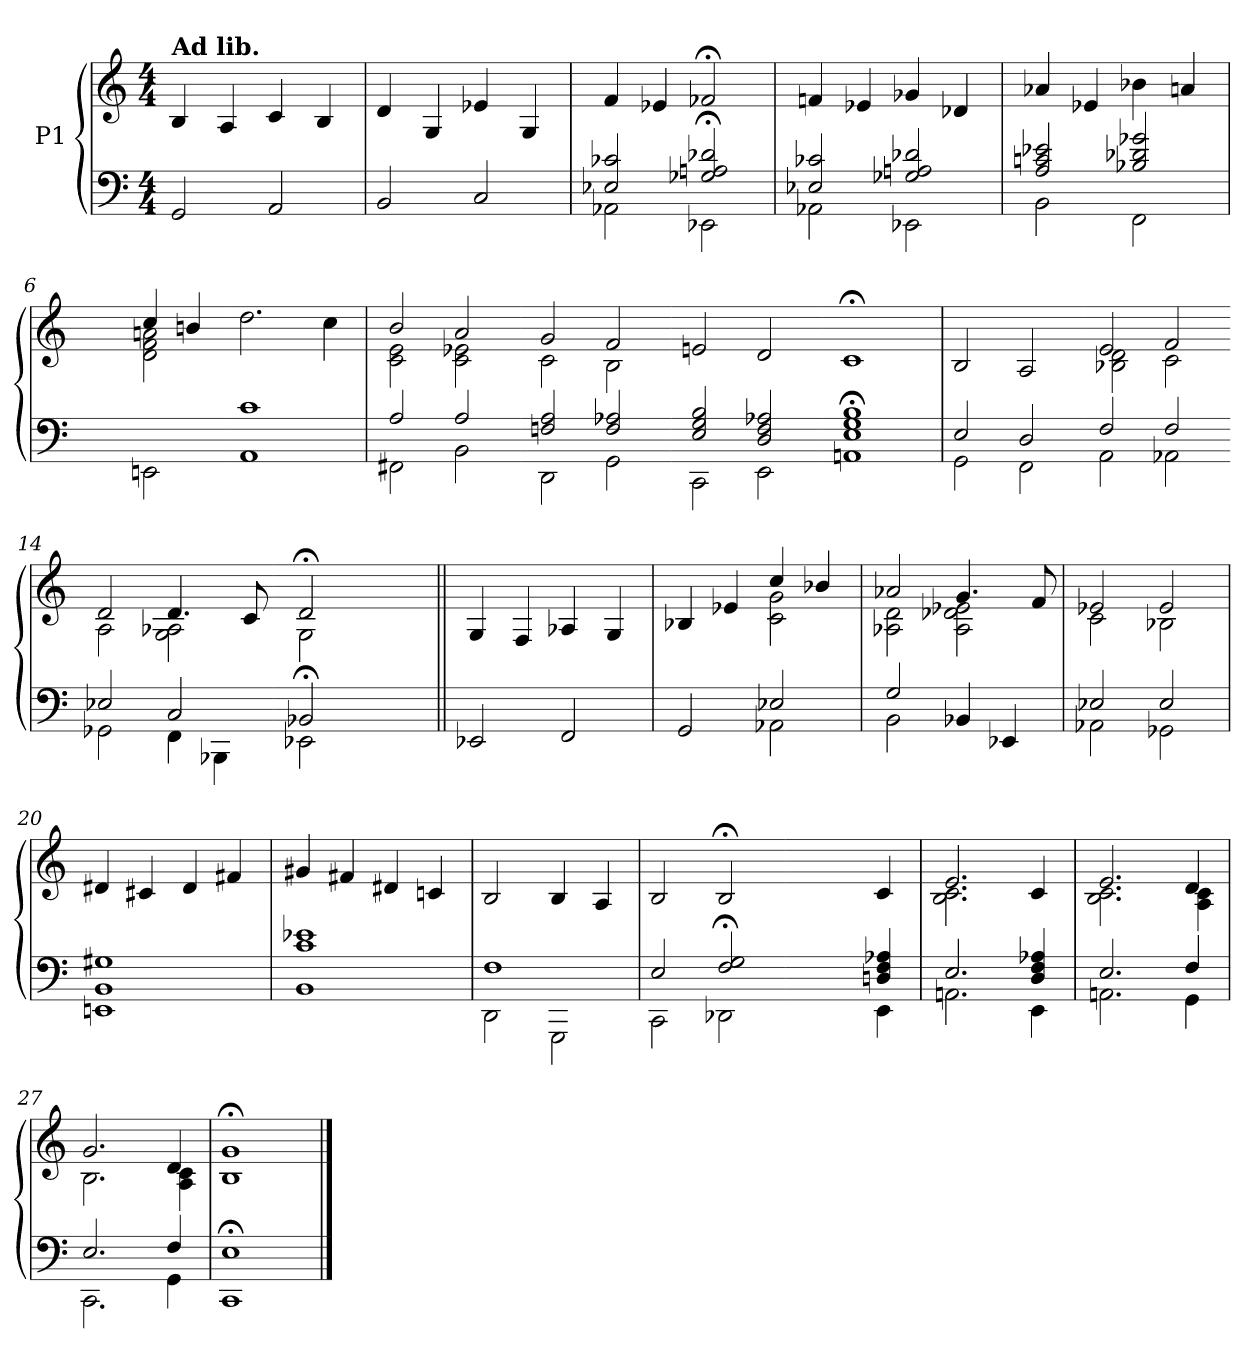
**kern	**kern
*part1	*part1
*staff2	*staff1
*I"P1	*
!!LO:PB:g=z
*clefF4	*clefG2
*k[]	*k[]
*M4/4	*M4/4
=1	=1
!	!LO:TX:a:B:t=Ad lib.
2GGi/	4Bi/
.	4Ai/
2AAi/	4ci/
.	4Bi/
=2	=2
2BBi/	4di/
.	4Gi/
2Ci/	4e-Xi/
.	4Gi/
=3	=3
*^	*
2E-Xi/ 2c-Xi	2AA-Xi\	4fi/
.	.	4e-Xi/
2G-Xi/; 2Ani; 2d-Xi;	2EE-Xi\	2f-X;i/
!!LO:LB:g=z
=4	=4	=4
2E-Xi/ 2c-Xi	2AA-Xi\	4fni/
.	.	4e-Xi/
2G-Xi/ 2Ani 2d-Xi	2EE-Xi\	4g-Xi/
.	.	4d-Xi/
=5	=5	=5
2Ai/ 2cni 2e-Xi	2BBi\	4a-Xi/
.	.	4e-Xi/
2B-Xi/ 2d-Xi 2g-Xi	2FFi\	4b-Xi\
.	.	4ani/
=6	=6	=6
*	*	*^
2ryy	2ryy	2ryy	2ryy
2ryy	2EEni\	4cci/	2di\ 2fi 2ani
.	.	4bni/	.
*	*	*v	*v
=7-	=7-	=7-
1ci	1AAi	2.ddi\
.	.	4cci\
!!LO:LB:g=z
=8	=8	=8
*	*	*^
2Ai/	2FF#Xi\	2bi/	2ci\ 2ei
2Ai/	2BBi\	2ai/	2ci\ 2e-Xi
=9-	=9-	=9-	=9-
2Fni/ 2Ai	2DDi\	2gi/	2ci\
2Fi/ 2A-Xi	2GGi\	2fi/	2Bi\
*	*	*v	*v
=10-	=10-	=10-
2Ei/ 2Gi 2Bi	2CCi\	2ei/
2Di/ 2Fi 2A-Xi	2EEi\	2di/
=11-	=11-	=11-
1Ei; 1Gi; 1Bi;	1AAni	1c;i
!!LO:LB:g=z
=12	=12	=12
2Ei/	2GGi\	2Bi/
2Di/	2FFi\	2Ai/
=13-	=13-	=13-
*	*	*^
2Fi/	2AAi\	2ei/	2B-Xi\ 2di
2Fi/	2AA-Xi\	2fi/	2ci\
=14-	=14-	=14-	=14-
2E-Xi/	2GG-Xi\	2di/	2Ai\
2Ci/	4FFi\	4.di/	2Gi\ 2A-Xi
.	4BBB-Xi\	.	.
.	.	8ci/	.
=15-	=15-	=15-	=15-
2BB-X;i/	2EE-Xi\	2d;i/	2Gi\
2ryy	2ryy	2ryy	2ryy
*	*	*v	*v
!!LO:PB:g=z
=16||	=16||	=16||
1ryy	2EE-Xi/	4Gi/
.	.	4Fi/
.	2FFi/	4A-Xi/
.	.	4Gi/
=17	=17	=17
*	*	*^
2ryy	2GGi/	4B-Xi/	2ryy
.	.	4e-Xi/	.
2E-Xi/	2AA-Xi\	4cci/	2ci\ 2gi
.	.	4b-Xi/	.
=18	=18	=18	=18
2Gi/	2BBi\	2a-Xi/	2A-Xi\ 2di
2ryy	4BB-Xi/	4.gi/	2A-i\ 2d-Xi 2e-Xi
.	4EE-Xi/	.	.
.	.	8fi/	.
=19	=19	=19	=19
2E-Xi/	2AA-Xi\	2e-Xi/	2ci\
2E-i/	2GG-Xi\	2e-i/	2B-Xi\
*	*	*v	*v
!!LO:LB:g=z
=20	=20	=20
1BBi 1G#Xi	1EEni	4d#Xi/
.	.	4c#Xi/
.	.	4d#i/
.	.	4f#Xi/
=21	=21	=21
1ci 1e-Xi	1BBi	4g#Xi/
.	.	4f#Xi/
.	.	4d#Xi/
.	.	4cni/
=22	=22	=22
1Fi	2DDi\	2Bi/
.	2GGGi\	4Bi/
.	.	4Ai/
=23	=23	=23
2Ei/	2CCi\	2Bi/
2Fi/; 2Gi;	2DD-Xi\	2B;i/
=24-	=24-	=24-
2.ryy	2.ryy	2.ryy
4Dni/ 4Fi 4A-Xi	4EEi\	4ci/
!!LO:LB:g=z
=25	=25	=25
*	*	*^
2.Ei/	2.AAni\	2.ei/	2.Bi\ 2.ci
4Di/ 4Fi 4A-Xi	4EEi\	4ci/	4ryy
=26	=26	=26	=26
2.Ei/	2.AAni\	2.ei/	2.Bi\ 2.ci
4Fi/	4GGi\	4di/	4Ai\ 4ci
=27	=27	=27	=27
2.Ei/	2.CCi\	2.gi/	2.Bi\
4Fi/	4GGi\	4di/	4Ai\ 4ci
=28	=28	=28	=28
1E;i	1CCi	1g;i	1Bi
*v	*v	*	*
*	*v	*v
==	==
*-	*-
